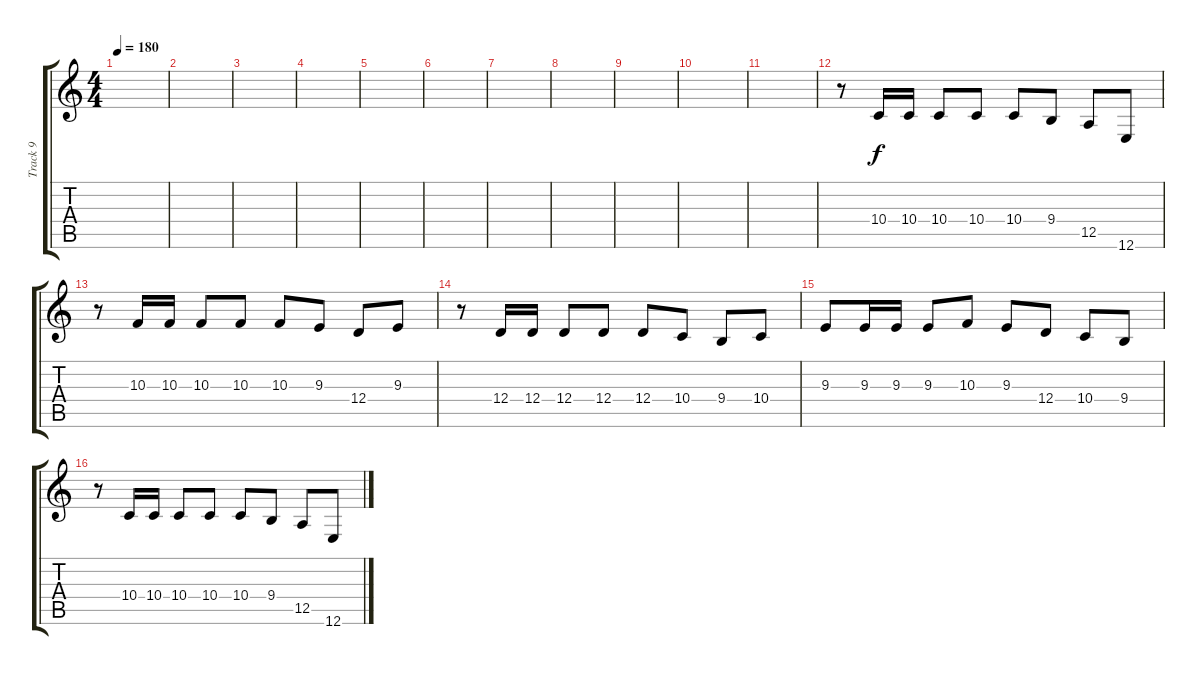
\track ("Track 9" "Track 9") {instrument tenorsax}
\staff {score tabs}
\tuning (E4 B3 G3 D3 A2 E2) {hide}
\ts (4 4)
\tempo 180
\clef g2
\ks c
|
|
|
|
|
|
|
|
|
|
|
r.8 10.4.16 10.4.16 10.4.8 10.4.8 10.4.8 9.4.8 12.5.8 12.6.8 |
r.8 10.3.16 10.3.16 10.3.8 10.3.8 10.3.8 9.3.8 12.4.8 9.3.8 |
r.8 12.4.16 12.4.16 12.4.8 12.4.8 12.4.8 10.4.8 9.4.8 10.4.8 |
9.3.8 9.3.16 9.3.16 9.3.8 10.3.8 9.3.8 12.4.8 10.4.8 9.4.8 |
r.8 10.4.16 10.4.16 10.4.8 10.4.8 10.4.8 9.4.8 12.5.8 12.6.8
